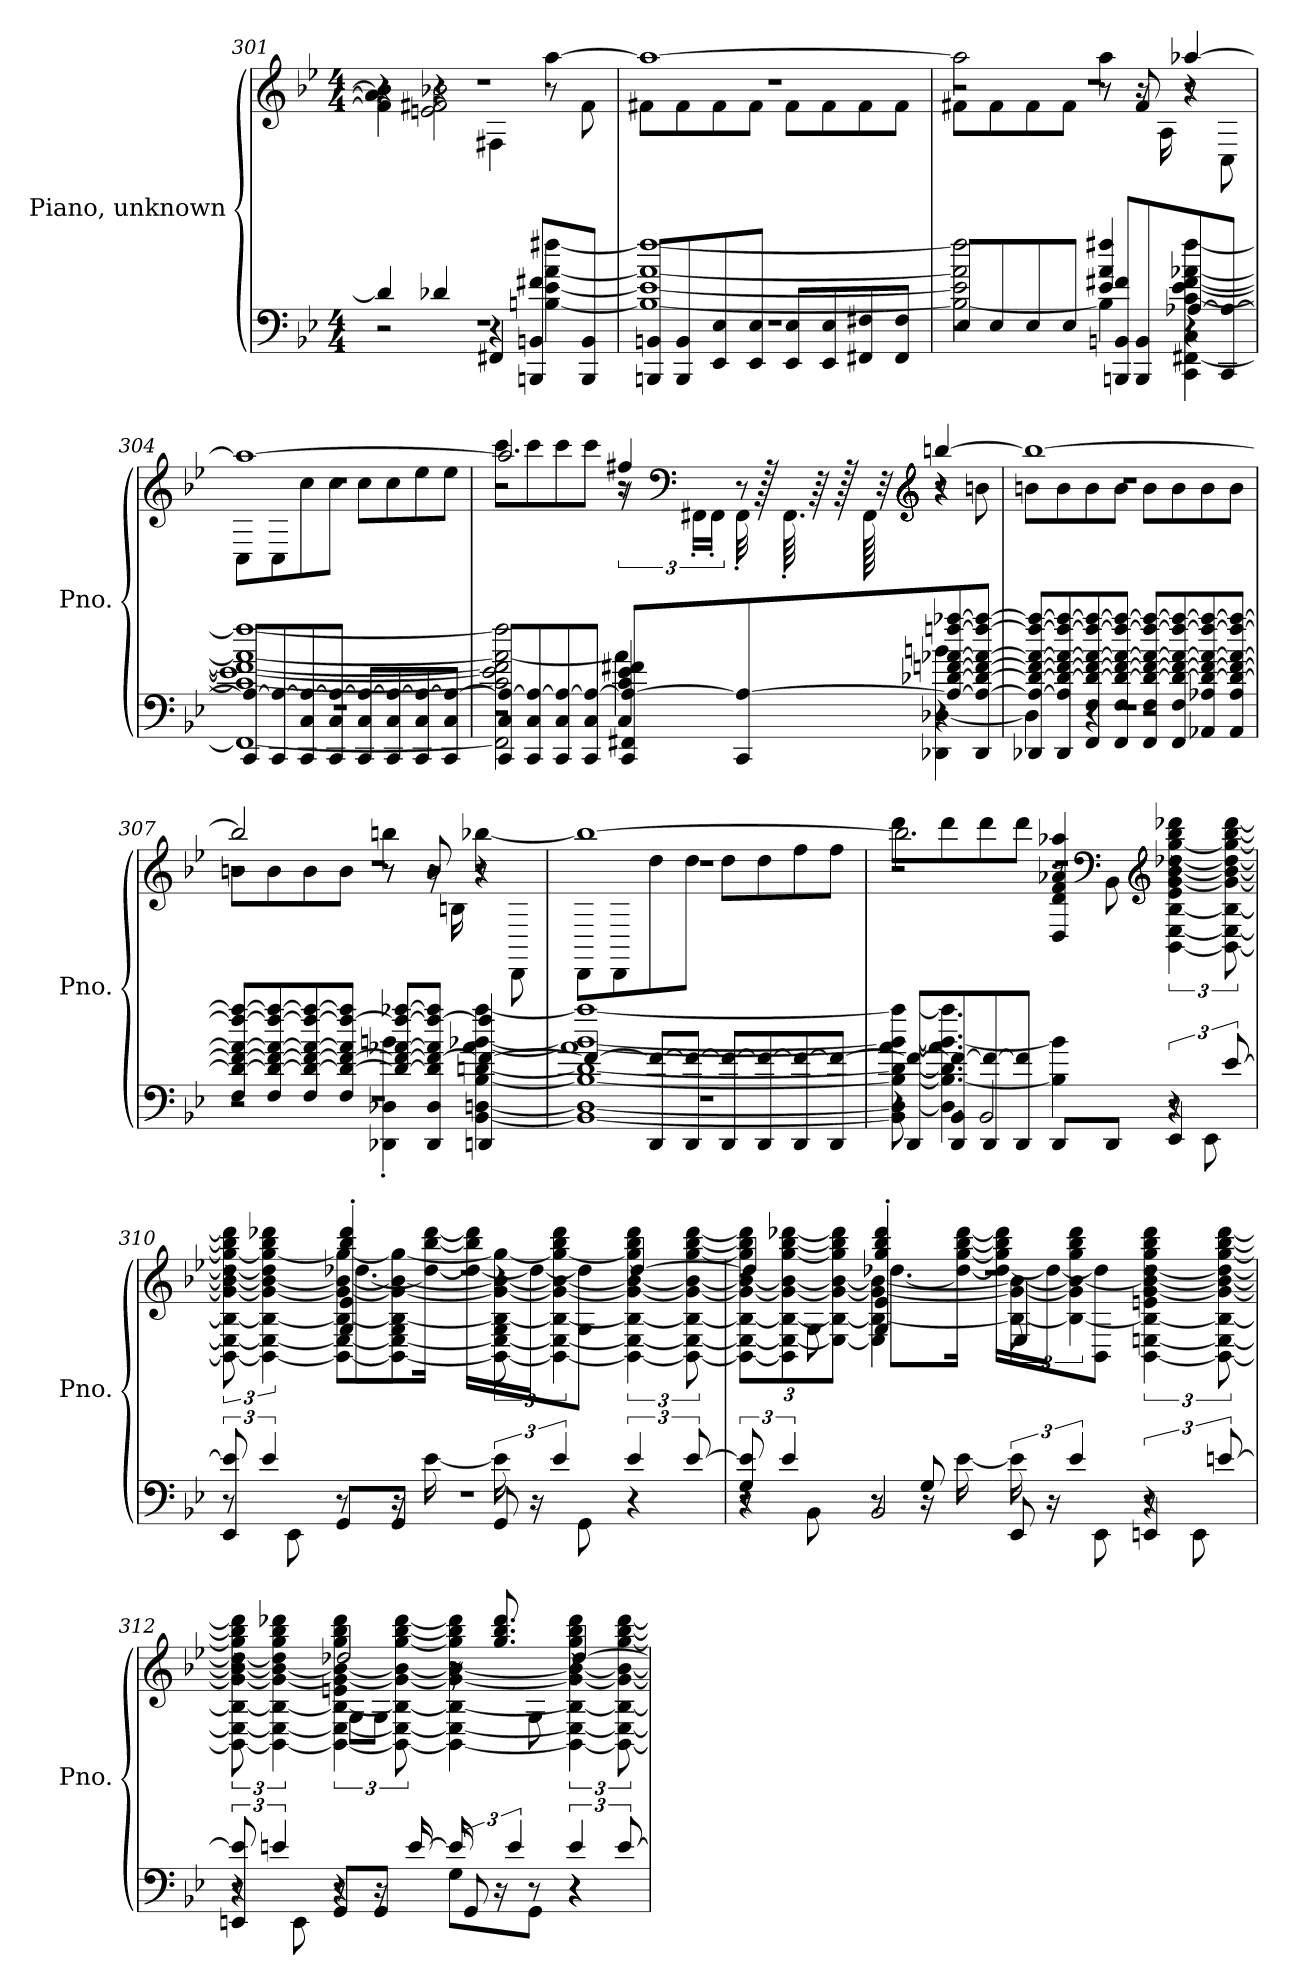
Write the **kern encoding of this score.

**kern	**kern
*part1	*part1
*staff2	*staff1
*I"Piano, unknown	*
*I'Pno.	*
!!LO:LB:g=z
*clefF4	*clefG2
*k[b-e-]	*k[b-e-]
*M4/4	*M4/4
=301	=301
*^	*^
*	*^	*	*^
1r	2r	4d/]	1r	4f\] 4a-\] 4b\]	4r
.	.	4d-X/	.	4r	2en\ 2f#X\ 2b-X\
.	4r	4FF#X/	.	4F#X\	.
.	[4Bn\ [4e-\ [4a\ [4ff#X\	8BBBn/ 8BBn/ 8f#X/L	.	8r	[4aa\
.	.	8BBB/ 8BB/J	.	8f#\	.
=302	=302	=302	=302	=302	=302
1r	1B_ 1e-_ 1a_ 1ff#_	8BBBn/ 8BBn/L	1r	8f#X\L	1aa_
.	.	8BBB/ 8BB/	.	8f#\	.
.	.	8EE-/ 8E-/	.	8f#\	.
.	.	8EE-/ 8E-/J	.	8f#\J	.
.	.	8EE-/ 8E-/L	.	8f#\L	.
.	.	8EE-/ 8E-/	.	8f#\	.
.	.	8FF#X/ 8F#X/	.	8f#\	.
.	.	8FF#/ 8F#/J	.	8f#\J	.
=303	=303	=303	=303	=303	=303
*	*	*	*	*	*^
2r	2B\_ 2e-\] 2a\] 2ff#\]	8E-/L	1r	8f#X\L	2r	2aa\]
.	.	8E-/	.	8f#\	.	.
.	.	8E-/	.	8f#\	.	.
.	.	8E-/J	.	8f#\J	.	.
4e-/ 4a/ 4ff#X/	4B\]	8BBBn/ 8BBn/ 8f#X/L	.	8r	8r	4aa\
.	.	8BBB/ 8BB/	.	16r	8f#/	.
.	.	.	.	16A\	.	.
4r	4CC\ [4FF#X\ 4C\ [4c\ [4e-\ [4f#\ [4a-X\ [4ff#\	[8A-X/	.	8r	[4aa-X/	4r
.	.	8CC/ 8A-/_J	.	8C\	.	.
*	*	*	*	*	*v	*v
!!LO:LB:g=z
=304	=304	=304	=304	=304	=304
1r	1FF#_ 1c_ 1e-_ 1f#_ 1a-_ 1ff#_	8CC/ 8A-/_L	1r	8C\L	1aa-_
.	.	8CC/ 8A-/_	.	8C\	.
.	.	8CC/ 8C/ 8A-/_	.	8cc\	.
.	.	8CC/ 8C/ 8A-/_J	.	8cc\J	.
.	.	8CC/ 8C/ 8A-/_L	.	8cc\L	.
.	.	8CC/ 8C/ 8A-/_	.	8cc\	.
.	.	8CC/ 8C/ 8A-/_	.	8ee-\	.
.	.	8CC/ 8C/ 8A-/_J	.	8ee-\J	.
=305	=305	=305	=305	=305	=305
*	*	*	*	*	*^
2r	2FF#\] 2c\] 2e-\] 2f#\] 2a-\_ 2ff#\]	8CC/ 8C/ 8A-/_L	2r	8ccc\L	2.aa-/]	2r
.	.	8CC/ 8C/ 8A-/_	.	8ccc\	.	.
.	.	8CC/ 8C/ 8A-/_	.	8ccc\	.	.
.	.	8CC/ 8C/ 8A-/_J	.	8ccc\J	.	.
4C/ 4c/ 4e-/ 4f#X/	4a-\]	8CC/ 8FF#X/ 8A-/_L	4ff#X/	24r	.	8r
*	*	*	*clefF4	*	*	*
.	.	.	.	24FF#X'\LL	.	.
.	.	.	.	24FF#'\JJ	.	.
.	.	8CC/ 8A-/_	.	8r	.	32FF#'\
.	.	.	.	.	.	128r
.	.	.	.	.	.	64.FF#'\
.	.	.	.	.	.	64r
.	.	.	.	.	.	128r
.	.	.	.	.	.	128FF#\
.	.	.	.	.	.	32r
*	*	*	*clefG2	*	*	*
4r	4DD-X\ [4D-X\ 4bn\	8A-/_ [8d-X/ [8fn/ [8a-X/ [8ffn/ [8aa-X/	4r	8r	[4bbn/	4r
.	.	8DD-/ 8A-/_ 8d-/_ 8f/_ 8a-/_ 8ff/_ 8aa-/_J	.	8bn\	.	.
*	*	*	*	*	*v	*v
!!LO:LB:g=z
=306	=306	=306	=306	=306	=306
1r	4D-\]	8DD-X/ 8A-/_ 8d-/_ 8f/_ 8a-/_ 8ff/_ 8aa-/_L	1r	8bn\L	1bb_
.	.	8DD-/ 8A-/] 8d-/_ 8f/_ 8a-/_ 8ff/_ 8aa-/_	.	8b\	.
.	4r	8FF/ 8F/ 8d-/_ 8f/_ 8a-/_ 8ff/_ 8aa-/_	.	8b\	.
.	.	8FF/ 8F/ 8d-/_ 8f/_ 8a-/_ 8ff/_ 8aa-/_J	.	8b\J	.
.	2r	8FF/ 8F/ 8d-/_ 8f/_ 8a-/_ 8ff/_ 8aa-/_L	.	8b\L	.
.	.	8FF/ 8F/ 8d-/_ 8f/_ 8a-/_ 8ff/_ 8aa-/_	.	8b\	.
.	.	8AA-X/ 8A-X/ 8d-/_ 8f/_ 8a-/_ 8ff/_ 8aa-/_	.	8b\	.
.	.	8AA-/ 8A-/ 8d-/_ 8f/_ 8a-/_ 8ff/_ 8aa-/_J	.	8b\J	.
=307	=307	=307	=307	=307	=307
*	*	*	*	*	*^
1r	2r	8F/ 8d-/_ 8f/_ 8a-/_ 8ff/_ 8aa-/_L	1r	8bn\L	2bb/]	2r
.	.	8F/ 8d-/_ 8f/_ 8a-/_ 8ff/_ 8aa-/_	.	8b\	.	.
.	.	8F/ 8d-/_ 8f/_ 8a-/_ 8ff/_ 8aa-/_	.	8b\	.	.
.	.	8F/ 8d-/_ 8f/_ 8a-/] 8ff/_ 8aa-/]J	.	8b\J	.	.
.	4DD-X\' 4D-X\' 4bn\'	8d-/_ 8f/_ [8a-X/ 8ff/_ [8aa-X/L	.	8r	8r	4bbn\
.	.	8DD-/ 8D-/ 8d-/] 8f/_ 8a-/] 8ff/_ 8aa-/]J	.	16r	8b/	.
.	.	.	.	16Bn\	.	.
.	[4BB-\ [4Dn\ [4B-\ [4dn\ [4a-\ [4b-X\ [4aa-\	4DDn/ 4f/_ 4ff/]	.	8r	4r	[4bb-X\
.	.	.	.	8DD\	.	.
*	*	*	*	*	*v	*v
=308	=308	=308	=308	=308	=308
1r	1BB-_ 1D_ 1B-_ 1d_ 1a-_ 1b-_ 1aa-_	4f/_	1r	8DD\L	1bb-_
.	.	.	.	8DD\	.
.	.	8DD/ 8f/_L	.	8dd\	.
.	.	8DD/ 8f/_J	.	8dd\J	.
.	.	8DD/ 8f/_L	.	8dd\L	.
.	.	8DD/ 8f/_	.	8dd\	.
.	.	8DD/ 8f/_	.	8ff\	.
.	.	8DD/ 8f/_J	.	8ff\J	.
!!LO:PB:g=z
=309	=309	=309	=309	=309	=309
*	*	*	*	*	*^
4r	8BB-\] 8D\_ 8B-\_ 8d\_ 8a-\_ 8b-\_ 8aa-\_	8DD/ 8f/_L	1r	8ddd\L	2r	2.bb-\]
.	4.D\] 4.B-\_ 4.d\] 4.a-\] 4.b-\_ 4.aa-\]	8DD/ 8BB-/ 8f/_	.	8ddd\	.	.
2BB-/	.	8DD/ 8f/_	.	8ddd\	.	.
.	.	8DD/ 8f/]J	.	8ddd\J	.	.
.	4B-\] 4b-\]	8DD/L	.	8r	4D/ 4d/ 4f/ 4a-X/ 4aa-X/	.
*	*	*	*clefF4	*	*	*
.	.	8DD/J	.	8BB-\	.	.
*	*	*	*clefG2	*	*	*
4r	8r	6EE-/	.	[6BB-\ [6E-\ [6B-\ 6e-\ [6g\ [6b-\ [6dd-X\ [6gg\ 6bb-\ 6ddd-X\	4r	4r
.	8EE-\	.	.	.	.	.
.	.	[12e-/	.	12BB-\_ 12E-\_ 12B-\_ 12g\_ 12b-\_ 12dd-\_ 12gg\_ [12bb-\ [12ddd-\	.	.
=310	=310	=310	=310	=310	=310	=310
1r	8r	12EE-/ 12e-/]	1r	12BB-\_ 12E-\_ 12B-\_ 12g\_ 12b-\_ 12dd-\_ 12gg\_ 12bb-\] 12ddd-\]	4r	4r
.	.	6e-/	.	6BB-\_ 6E-\_ 6B-\_ 6g\_ 6b-\_ 6dd-\] 6gg\_ 6bb-\ 6ddd-X\	.	.
.	8EE-\	.	.	.	.	.
.	8r	8GG/L	.	8BB-\_ 8E-\_ 8B-\_ 8g\_ 8b-\_ 8gg\_L	4G/' 4e-/' 4bb-/' 4ddd-/'	[8.dd-X\L
.	16r	8GG/J	.	8BB-\_ 8E-\_ 8G\ 8B-\_ 8g\_ 8b-\_ 8gg\_J	.	.
.	[16e-\	.	.	.	.	16dd-\_ [16bb-\ [16ddd-\Jk
.	16e-\]	12GG/	.	12BB-\_ 12E-\_ 12G\ 12B-\_ 12g\_ 12b-\_ 12gg\_	4r	16dd-\_ 16bb-\] 16ddd-\]LL
.	16r	.	.	.	.	16dd-\J_
.	.	6e-/	.	6BB-\_ 6E-\_ 6B-\_ 6g\_ 6b-\_ 6gg\_ 6bb-\ 6ddd-\	.	.
.	8GG\	.	.	.	.	8G\ 8dd-\]J
.	4r	6e-/	.	6BB-\_ 6E-\_ 6B-\_ 6g\_ 6b-\_ 6gg\] 6bb-\ 6ddd-\	[4dd-/	4r
.	.	[12e-/	.	12BB-\_ 12E-\_ 12B-\_ 12g\_ 12b-\_ [12gg\ [12bb-\ [12ddd-\	.	.
!!LO:LB:g=z	!!	!!	!!
=311	=311	=311	=311	=311	=311	=311
*	*	*	*	*Xbrackettup	*	*
4r	8r	12G/ 12e-/]	1r	12BB-\_ 12E-\_ 12B-\_ 12g\_ 12b-\_ 12gg\] 12bb-\] 12ddd-\]L	4dd-/]	8r
.	.	6e-/	.	12BB-\] 12E-\_ 12B-\_ 12g\_ 12b-\_ [12gg\ [12bb-\ [12ddd-X\	.	.
.	8BB-\	.	.	.	.	8G\
.	.	.	.	12E-\_ 12B-\_ 12g\_ 12b-\_ 12gg\] 12bb-\] 12ddd-\]J	.	.
2BB-/	8r	8r	.	4E-\] 4B-\_ 4g\_ 4b-\_	4G/' 4e-/' 4gg/' 4bb-/' 4ddd-/'	[8.dd-X\L
.	16r	8G/	.	.	.	.
.	[16e-\	.	.	.	.	16dd-\_ [16gg\ [16bb-\ [16ddd-\Jk
*	*	*	*	*brackettup	*	*
.	16e-\]	12EE-/	.	12B-\_ 12g\_ 12b-\_	4E-/	16dd-\_ 16gg\] 16bb-\] 16ddd-\]LL
.	16r	.	.	.	.	16dd-\J_
.	.	6e-/	.	6B-\_ 6g\] 6b-\_ 6gg\ 6bb-\ 6ddd-\	.	.
.	8EE-\	.	.	.	.	8BB-\ 8dd-\]J
4r	8r	6EEn/	.	[6BB-\ [6En\ 6B-\_ 6en\ [6g\ 6b-\_ [6dd-\ 6gg\ 6bb-\ 6ddd-\	4r	4r
.	8EE\	.	.	.	.	.
.	.	[12en/	.	12BB-\_ 12E\_ 12B-\_ 12g\_ 12b-\_ 12dd-\_ [12gg\ [12bb-\ [12ddd-\	.	.
=312	=312	=312	=312	=312	=312	=312
4r	8r	12EEn/ 12e/]	2r	12BB-\_ 12E\_ 12B-\_ 12g\_ 12b-\_ 12dd-\_ 12gg\] 12bb-\] 12ddd-\]	4r	4r
.	.	6en/	.	6BB-\_ 6E\_ 6B-\_ 6g\_ 6b-\_ 6dd-\] 6gg\ 6bb-\ 6ddd-X\	.	.
.	8EE\	.	.	.	.	.
8r	4r	8GG/L	.	6BB-\_ 6E\_ 6B-\_ 6en\ 6g\_ 6b-\_ 6gg\ 6bb-\ 6ddd-\	2dd-X/	8G\L
16r	.	8GG/J	.	.	.	8G\J
.	.	.	.	12BB-\_ 12E\_ 12B-\_ 12g\_ 12b-\_ [12gg\ [12bb-\ [12ddd-\	.	.
[16e/	.	.	.	.	.	.
16e/]	8G\L	12GG/	16r	4BB-\_ 4E\_ 4B-\_ 4g\_ 4b-\_ 4gg\] 4bb-\] 4ddd-\]	.	8r
16r	.	.	8.gg/ 8.bb-/ 8.ddd-/	.	.	.
.	.	6e/	.	.	.	.
8r	8GG\J	.	.	.	.	8G\
4r	4r	6e/	4r	6BB-\_ 6E\_ 6B-\_ 6g\_ 6b-\_ 6gg\ 6bb-\ 6ddd-\	[4dd-/	4r
.	.	[12e/	.	12BB-\_ 12E\_ 12B-\_ 12g\_ 12b-\_ [12gg\ [12bb-\ [12ddd-\	.	.
*v	*v	*v	*	*	*	*
*	*v	*v	*v	*v
=	=
*-	*-
